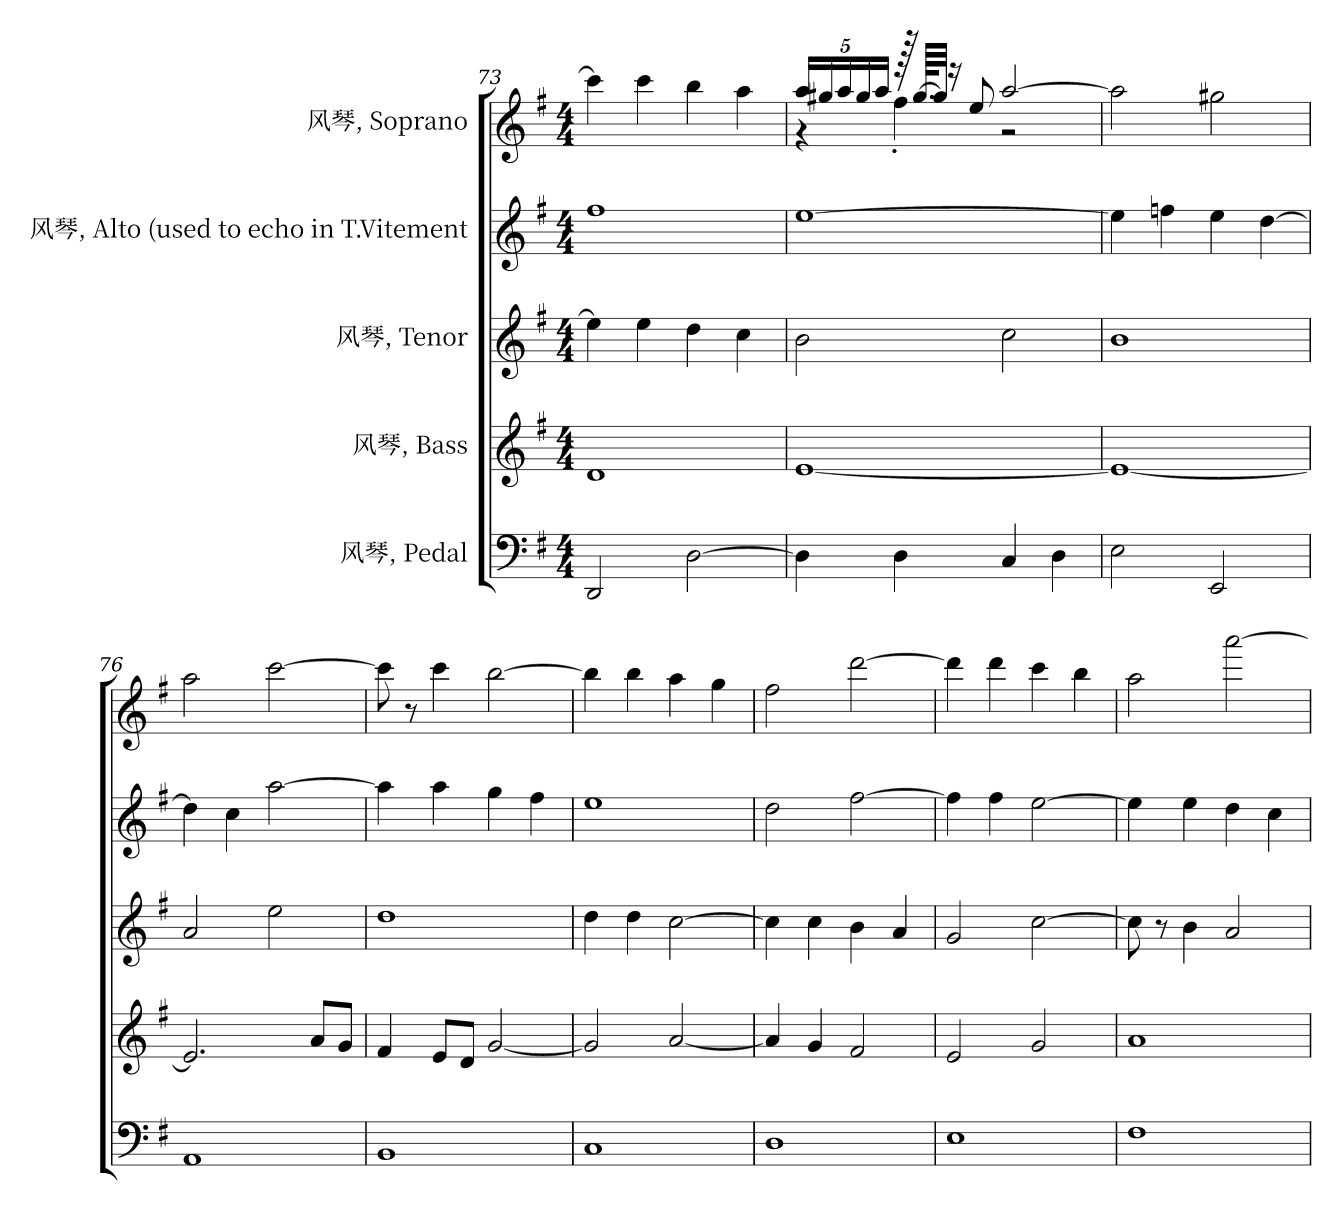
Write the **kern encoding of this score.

**kern	**kern	**kern	**kern	**kern
*part5	*part4	*part3	*part2	*part1
*staff5	*staff4	*staff3	*staff2	*staff1
*I"风琴, Pedal	*I"风琴, Bass	*I"风琴, Tenor	*I"风琴, Alto (used to echo in T.Vitement	*I"风琴, Soprano
*clefF4	*clefG2	*clefG2	*clefG2	*clefG2
*k[f#]	*k[f#]	*k[f#]	*k[f#]	*k[f#]
*M4/4	*M4/4	*M4/4	*M4/4	*M4/4
*MM126	*MM126	*MM126	*MM126	*MM126
=73	=73	=73	=73	=73
2DD/	1d	4ee\]	1ff#	4ccc\]
*	*	*	*	*MM132
.	.	4ee\	.	4ccc\
*	*	*	*	*MM126
[2D\	.	4dd\	.	4bb\
*	*	*	*	*MM132
.	.	4cc\	.	4aa\
=74	=74	=74	=74	=74
*	*	*	*	*Xbrackettup
*	*	*	*	*MM126
*	*	*	*	*^
4D\]	[1e	2b\	[1ee	20aa/LL	4r
.	.	.	.	20gg#X/	.
.	.	.	.	20aa/	.
.	.	.	.	20gg#/	.
.	.	.	.	20aa/JJ	.
*	*	*	*	*MM132	*
4D\	.	.	.	128r	4ff#'\
.	.	.	.	[64.gg#/KLLL	.
.	.	.	.	32gg#/JJJ]	.
.	.	.	.	16r	.
.	.	.	.	8ee/	.
*	*	*	*	*MM126	*
4C/	.	2cc\	.	[2aa/	2r
4D\	.	.	.	.	.
*	*	*	*	*v	*v
!!LO:PB:g=z
=75	=75	=75	=75	=75
*	*	*	*	*MM126
2E\	1e_	1b	4ee\]	2aa\]
.	.	.	4ffn\	.
*	*	*	*	*MM126
2EE/	.	.	4ee\	2gg#X\
.	.	.	[4dd\	.
=76	=76	=76	=76	=76
*	*	*	*	*MM126
1AA	2.e/]	2a/	4dd\]	2aa\
.	.	.	4cc\	.
*	*	*	*	*MM126
.	.	2ee\	[2aa\	[2ccc\
.	8a/L	.	.	.
.	8g/J	.	.	.
=77	=77	=77	=77	=77
*	*	*	*	*MM126
1BB	4f#/	1dd	4aa\]	8ccc\]
.	.	.	.	8r
*	*	*	*	*MM132
.	8e/L	.	4aa\	4ccc\
.	8d/J	.	.	.
*	*	*	*	*MM126
.	[2g/	.	4gg\	[2bb\
.	.	.	4ff#\	.
=78	=78	=78	=78	=78
*	*	*	*	*MM126
1C	2g/]	4dd\	1ee	4bb\]
*	*	*	*	*MM132
.	.	4dd\	.	4bb\
*	*	*	*	*MM126
.	[2a/	[2cc\	.	4aa\
*	*	*	*	*MM132
.	.	.	.	4gg\
=79	=79	=79	=79	=79
*	*	*	*	*MM126
1D	4a/]	4cc\]	2dd\	2ff#\
.	4g/	4cc\	.	.
*	*	*	*	*MM126
.	2f#/	4b\	[2ff#\	[2ddd\
.	.	4a/	.	.
=80	=80	=80	=80	=80
*	*	*	*	*MM126
1E	2e/	2g/	4ff#\]	4ddd\]
*	*	*	*	*MM132
.	.	.	4ff#\	4ddd\
*	*	*	*	*MM126
.	2g/	[2cc\	[2ee\	4ccc\
*	*	*	*	*MM132
.	.	.	.	4bb\
=81	=81	=81	=81	=81
*	*	*	*	*MM126
1F#	1a	8cc\]	4ee\]	2aa\
.	.	8r	.	.
.	.	4b\	4ee\	.
*	*	*	*	*MM126
.	.	2a/	4dd\	[2aaa\
.	.	.	4cc\	.
=	=	=	=	=
*-	*-	*-	*-	*-
